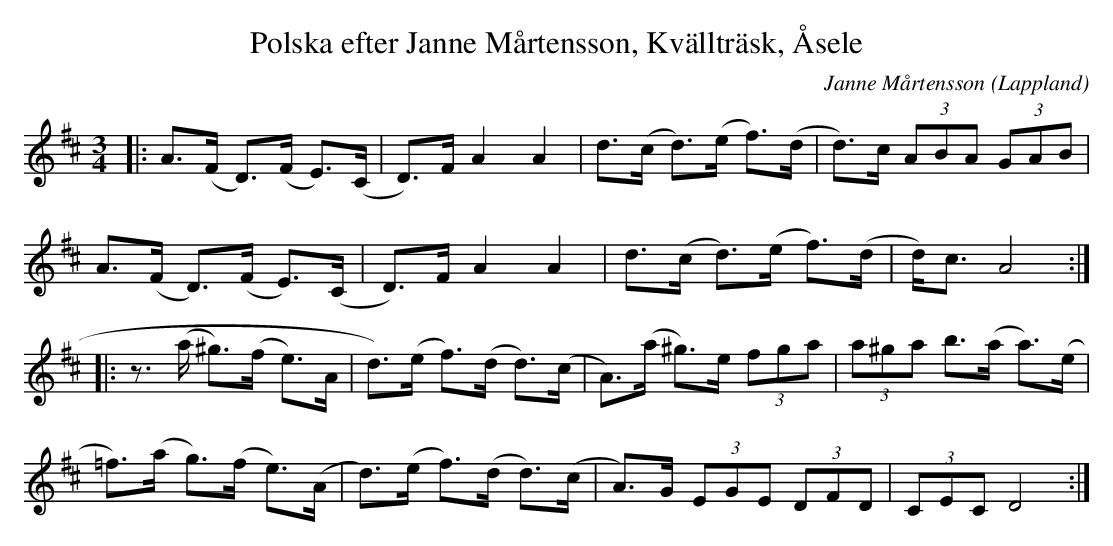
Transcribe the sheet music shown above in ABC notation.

X:1
T:Polska efter Janne Mårtensson, Kvällträsk, Åsele
C:Janne Mårtensson
O: Lappland
M:3/4
L:1/8
K:D
|: A>(F D>)(F E>)(C | D>)F A2 A2 | d>(c d>)(e f>)(d | d>)c (3ABA (3GAB |
   A>(F D>)(F E>)(C | D>)F A2 A2 | d>(c d>)(e f>)(d | d<)c A4 :|
|: z3/2 (a/2 ^g>)(f e>)A | d>)(e f>)(d d>)(c | A>)(a ^g>)e (3fga | (3a^ga b>(a a>)(e |
   =f>)(a g>)(f e>)(A    | d>)(e f>)(d d>)(c | A>)G (3EGE (3DFD | (3CEC D4 :|
